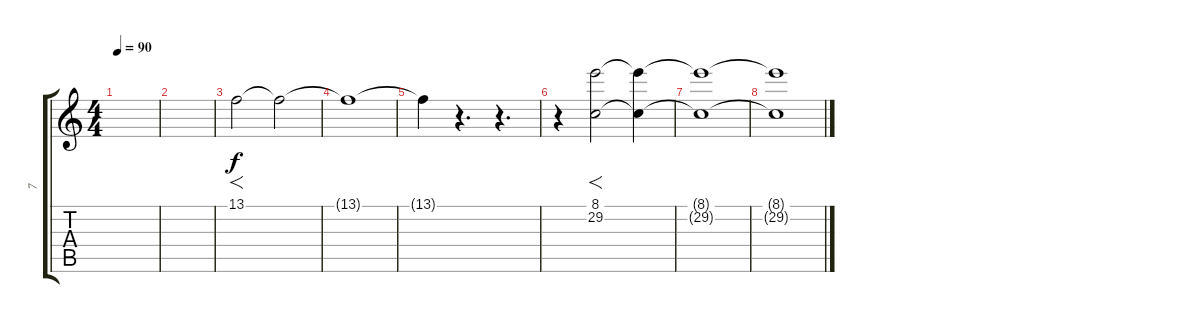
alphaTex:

\track ("7" "7") {instrument stringensemble1}
\staff {score tabs}
\tuning (E4 B3 G3 D3 A2 E2) {hide}
\ts (4 4)
\tempo 90
\clef g2
\ks c
|
|
13.1.2{f} 13.1{t}.2{dy f volume 0} |
13.1{t}.1 |
13.1{t}.4 r.4{d} r.4{d volume 6} |
r.4 (8.1 29.2).2{f} (8.1{t} 29.2{t}).4{volume 0} |
(8.1{t} 29.2{t}).1 |
(8.1{t} 29.2{t}).1
